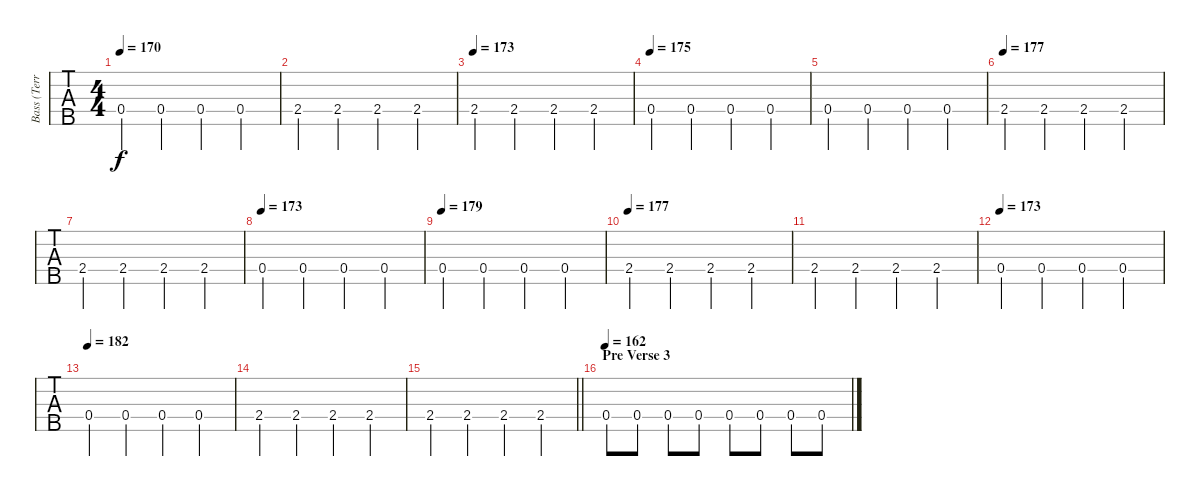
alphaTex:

\track ("Bass (Terry Butler)" "Bass (Terr") {instrument electricbassfinger}
\staff {tabs}
\tuning (F2 C2 G1 D1 A0) {hide}
\ts (4 4)
\tempo 170
\clef f4
\ks c
0.4.4{dy f} 0.4.4 0.4.4 0.4.4 |
2.4.4 2.4.4 2.4.4 2.4.4 |
\tempo 173
2.4.4 2.4.4 2.4.4 2.4.4 |
\tempo 175
0.4.4 0.4.4 0.4.4 0.4.4 |
0.4.4 0.4.4 0.4.4 0.4.4 |
\tempo 175
\tempo 177
2.4.4 2.4.4 2.4.4 2.4.4 |
2.4.4 2.4.4 2.4.4 2.4.4 |
\tempo 173
0.4.4 0.4.4 0.4.4 0.4.4 |
\tempo 179
0.4.4 0.4.4 0.4.4 0.4.4 |
\tempo 177
2.4.4 2.4.4 2.4.4 2.4.4 |
2.4.4 2.4.4 2.4.4 2.4.4 |
\tempo 173
0.4.4 0.4.4 0.4.4 0.4.4 |
\tempo 182
0.4.4 0.4.4 0.4.4 0.4.4 |
2.4.4 2.4.4 2.4.4 2.4.4 |
\barLineRight lightlight
2.4.4 2.4.4 2.4.4 2.4.4 |
\section ("" "Pre Verse 3")
\tempo 162
0.4.8 0.4.8 0.4.8 0.4.8 0.4.8 0.4.8 0.4.8 0.4.8
